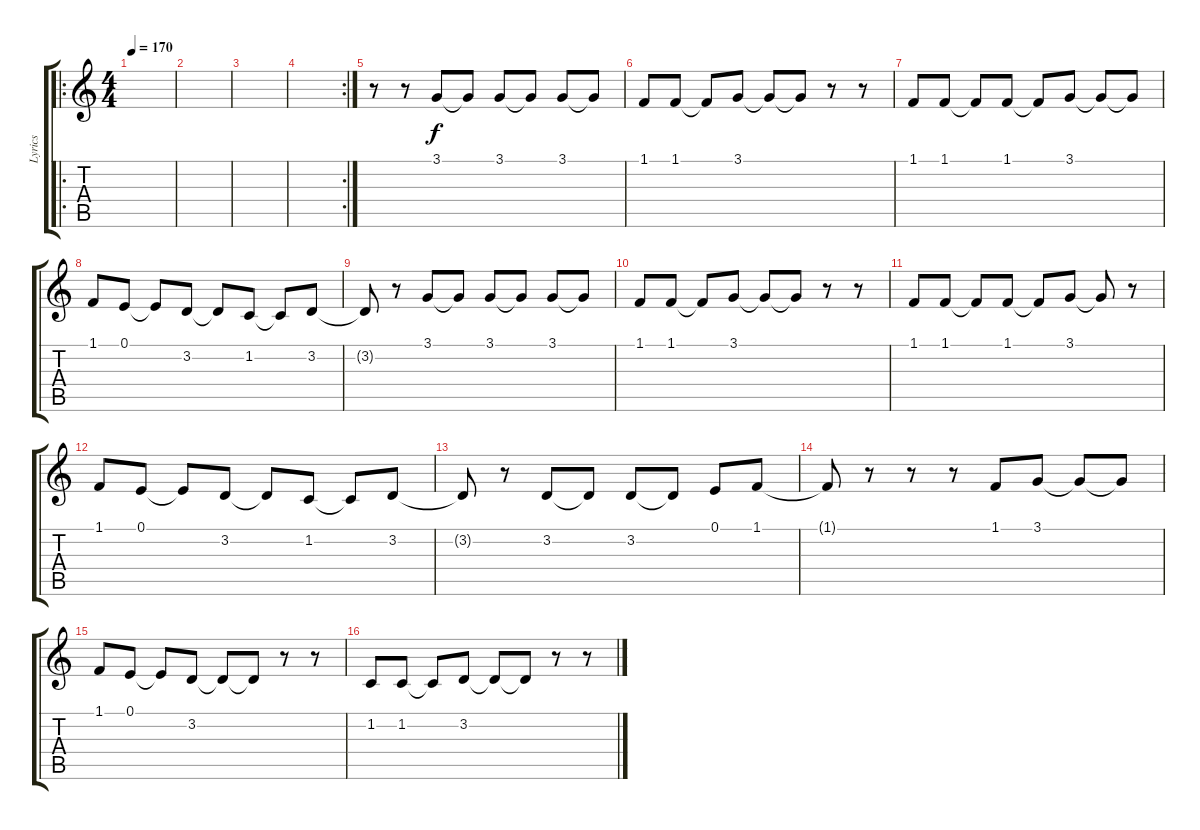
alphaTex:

\track ("Lyrics" "Lyrics") {instrument oboe}
\staff {score tabs}
\tuning (E4 B3 G3 D3 A2 E2) {hide}
\ro
\ts (4 4)
\tempo 170
\clef g2
\ks c
|
|
|
\rc 2
|
r.8 r.8 3.1.8 3.1{t}.8 3.1.8 3.1{t}.8 3.1.8 3.1{t}.8 |
1.1.8 1.1.8 1.1{t}.8 3.1.8 3.1{t}.8 3.1{t}.8 r.8 r.8 |
1.1.8 1.1.8 1.1{t}.8 1.1.8 1.1{t}.8 3.1.8 3.1{t}.8 3.1{t}.8 |
1.1.8 0.1.8 0.1{t}.8 3.2.8 3.2{t}.8 1.2.8 1.2{t}.8 3.2.8 |
3.2{t}.8 r.8 3.1.8 3.1{t}.8 3.1.8 3.1{t}.8 3.1.8 3.1{t}.8 |
1.1.8 1.1.8 1.1{t}.8 3.1.8 3.1{t}.8 3.1{t}.8 r.8 r.8 |
1.1.8 1.1.8 1.1{t}.8 1.1.8 1.1{t}.8 3.1.8 3.1{t}.8 r.8 |
1.1.8 0.1.8 0.1{t}.8 3.2.8 3.2{t}.8 1.2.8 1.2{t}.8 3.2.8 |
3.2{t}.8 r.8 3.2.8 3.2{t}.8 3.2.8 3.2{t}.8 0.1.8 1.1.8 |
1.1{t}.8 r.8 r.8 r.8 1.1.8 3.1.8 3.1{t}.8 3.1{t}.8 |
1.1.8 0.1.8 0.1{t}.8 3.2.8 3.2{t}.8 3.2{t}.8 r.8 r.8 |
1.2.8 1.2.8 1.2{t}.8 3.2.8 3.2{t}.8 3.2{t}.8 r.8 r.8
